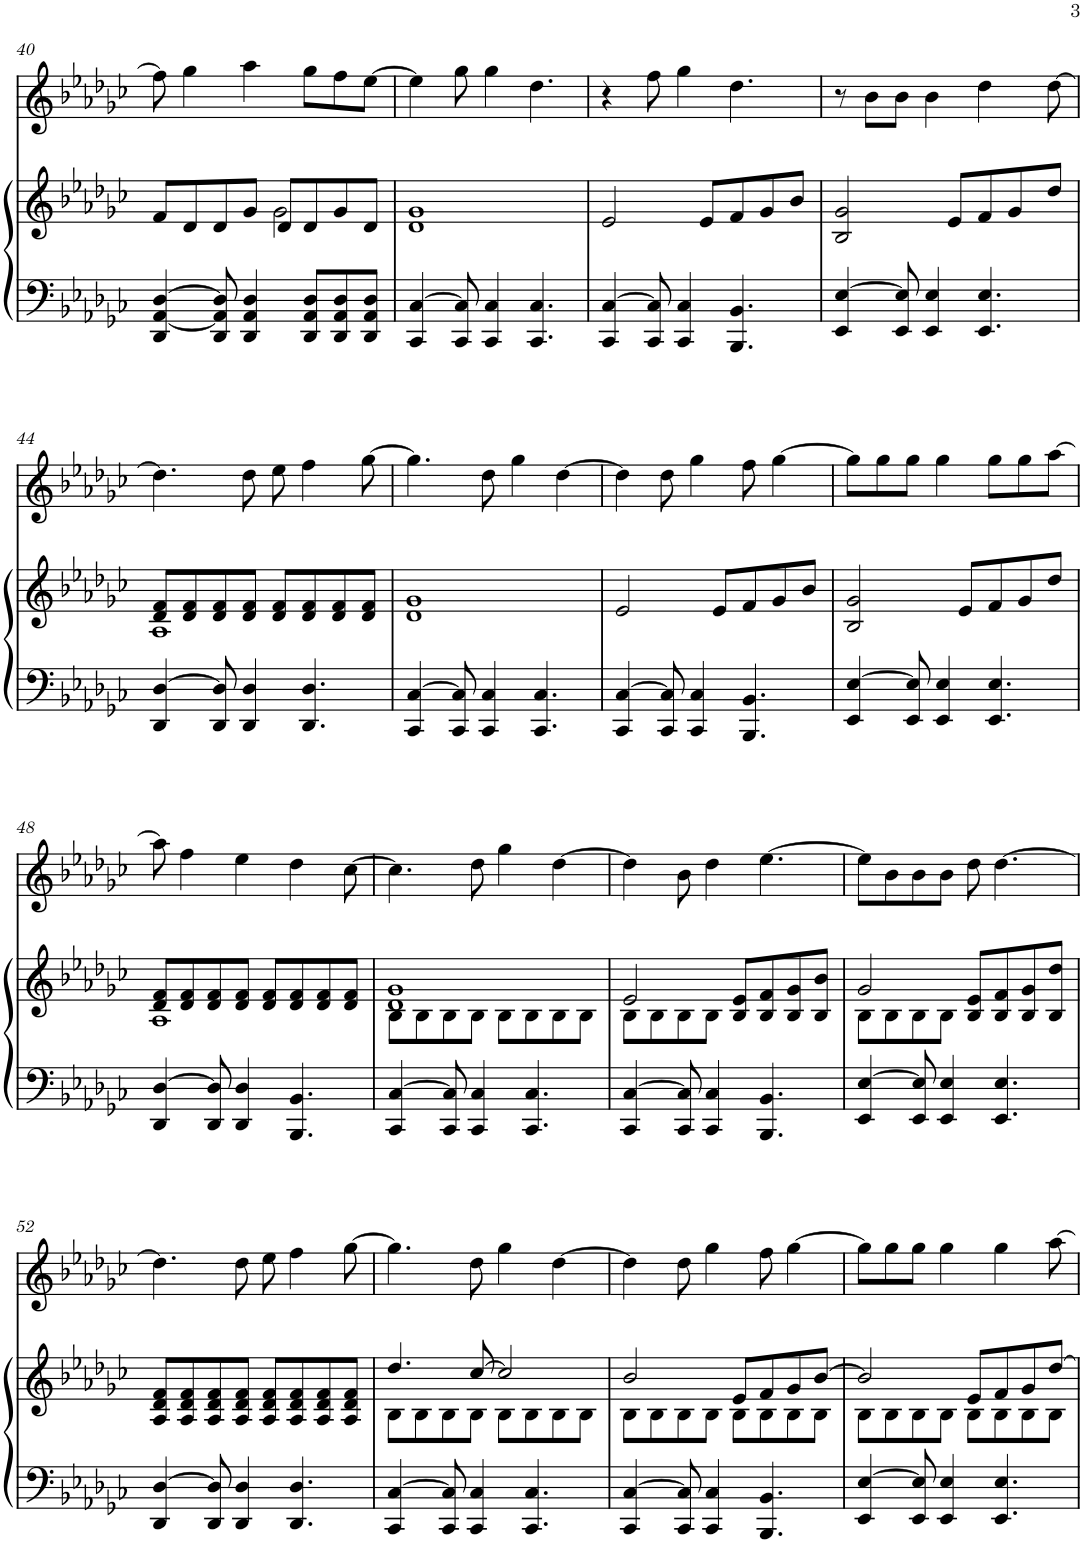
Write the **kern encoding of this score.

**kern	**kern	**kern
*part2	*part2	*part1
*staff3	*staff2	*staff1
*I"Piano	*	*I"Flute
*I'Pno	*	*I'Fl
!!LO:PB:g=z
*clefF4	*clefG2	*clefG2
*k[b-e-a-d-g-c-]	*k[b-e-a-d-g-c-]	*k[b-e-a-d-g-c-]
*M4/4	*M4/4	*M4/4
=40	=40	=40
*	*^	*
4DD-/ [4AA-/ [4D-/	8f/L	2ryy	8ff\]
.	8d-/	.	4gg-\
8DD-/ 8AA-/] 8D-/]	8d-/	.	.
4DD-/ 4AA-/ 4D-/	8g-/J	.	4aa-\
.	8d-/L	2g-\	.
8DD-/ 8AA-/ 8D-/L	8d-/	.	8gg-\L
8DD-/ 8AA-/ 8D-/	8g-/	.	8ff\
8DD-/ 8AA-/ 8D-/J	8d-/J	.	[8ee-\J
*	*v	*v	*
=41	=41	=41
4CC-/ [4C-/	1d- 1g-	4ee-\]
8CC-/ 8C-/]	.	8gg-\
4CC-/ 4C-/	.	4gg-\
4.CC-/ 4.C-/	.	4.dd-\
=42	=42	=42
4CC-/ [4C-/	2e-/	4r
8CC-/ 8C-/]	.	8ff\
4CC-/ 4C-/	.	4gg-\
.	8e-/L	.
4.BBB-/ 4.BB-/	8f/	4.dd-\
.	8g-/	.
.	8b-/J	.
=43	=43	=43
4EE-/ [4E-/	2B-/ 2g-/	8r
.	.	8b-\L
8EE-/ 8E-/]	.	8b-\J
4EE-/ 4E-/	.	4b-\
.	8e-/L	.
4.EE-/ 4.E-/	8f/	4dd-\
.	8g-/	.
.	8dd-/J	[8dd-\
!!LO:LB:g=z
=44	=44	=44
*	*^	*
4DD-/ [4D-/	8d-/ 8f/L	1A-	4.dd-\]
.	8d-/ 8f/	.	.
8DD-/ 8D-/]	8d-/ 8f/	.	.
4DD-/ 4D-/	8d-/ 8f/J	.	8dd-\
.	8d-/ 8f/L	.	8ee-\
4.DD-/ 4.D-/	8d-/ 8f/	.	4ff\
.	8d-/ 8f/	.	.
.	8d-/ 8f/J	.	[8gg-\
*	*v	*v	*
=45	=45	=45
4CC-/ [4C-/	1d- 1g-	4.gg-\]
8CC-/ 8C-/]	.	.
4CC-/ 4C-/	.	8dd-\
.	.	4gg-\
4.CC-/ 4.C-/	.	.
.	.	[4dd-\
=46	=46	=46
4CC-/ [4C-/	2e-/	4dd-\]
8CC-/ 8C-/]	.	8dd-\
4CC-/ 4C-/	.	4gg-\
.	8e-/L	.
4.BBB-/ 4.BB-/	8f/	8ff\
.	8g-/	[4gg-\
.	8b-/J	.
=47	=47	=47
4EE-/ [4E-/	2B-/ 2g-/	8gg-\L]
.	.	8gg-\
8EE-/ 8E-/]	.	8gg-\J
4EE-/ 4E-/	.	4gg-\
.	8e-/L	.
4.EE-/ 4.E-/	8f/	8gg-\L
.	8g-/	8gg-\
.	8dd-/J	[8aa-\J
!!LO:LB:g=z
=48	=48	=48
*	*^	*
4DD-/ [4D-/	8d-/ 8f/L	1A-	8aa-\]
.	8d-/ 8f/	.	4ff\
8DD-/ 8D-/]	8d-/ 8f/	.	.
4DD-/ 4D-/	8d-/ 8f/J	.	4ee-\
.	8d-/ 8f/L	.	.
4.BBB-/ 4.BB-/	8d-/ 8f/	.	4dd-\
.	8d-/ 8f/	.	.
.	8d-/ 8f/J	.	[8cc-\
=49	=49	=49	=49
4CC-/ [4C-/	1d- 1g-	8B-\L	4.cc-\]
.	.	8B-\	.
8CC-/ 8C-/]	.	8B-\	.
4CC-/ 4C-/	.	8B-\J	8dd-\
.	.	8B-\L	4gg-\
4.CC-/ 4.C-/	.	8B-\	.
.	.	8B-\	[4dd-\
.	.	8B-\J	.
=50	=50	=50	=50
4CC-/ [4C-/	2e-/	8B-\L	4dd-\]
.	.	8B-\	.
8CC-/ 8C-/]	.	8B-\	8b-\
4CC-/ 4C-/	.	8B-\J	4dd-\
.	8B-/ 8e-/L	2ryy	.
4.BBB-/ 4.BB-/	8B-/ 8f/	.	[4.ee-\
.	8B-/ 8g-/	.	.
.	8B-/ 8b-/J	.	.
=51	=51	=51	=51
4EE-/ [4E-/	2g-/	8B-\L	8ee-\L]
.	.	8B-\	8b-\
8EE-/ 8E-/]	.	8B-\	8b-\
4EE-/ 4E-/	.	8B-\J	8b-\J
.	8B-/ 8e-/L	2ryy	8dd-\
4.EE-/ 4.E-/	8B-/ 8f/	.	[4.dd-\
.	8B-/ 8g-/	.	.
.	8B-/ 8dd-/J	.	.
*	*v	*v	*
!!LO:LB:g=z
=52	=52	=52
4DD-/ [4D-/	8A-/ 8d-/ 8f/L	4.dd-\]
.	8A-/ 8d-/ 8f/	.
8DD-/ 8D-/]	8A-/ 8d-/ 8f/	.
4DD-/ 4D-/	8A-/ 8d-/ 8f/J	8dd-\
.	8A-/ 8d-/ 8f/L	8ee-\
4.DD-/ 4.D-/	8A-/ 8d-/ 8f/	4ff\
.	8A-/ 8d-/ 8f/	.
.	8A-/ 8d-/ 8f/J	[8gg-\
=53	=53	=53
*	*^	*
4CC-/ [4C-/	4.dd-/	8B-\L	4.gg-\]
.	.	8B-\	.
8CC-/ 8C-/]	.	8B-\	.
4CC-/ 4C-/	[8cc-/	8B-\J	8dd-\
.	2cc-/]	8B-\L	4gg-\
4.CC-/ 4.C-/	.	8B-\	.
.	.	8B-\	[4dd-\
.	.	8B-\J	.
=54	=54	=54	=54
4CC-/ [4C-/	2b-/	8B-\L	4dd-\]
.	.	8B-\	.
8CC-/ 8C-/]	.	8B-\	8dd-\
4CC-/ 4C-/	.	8B-\J	4gg-\
.	8e-/L	8B-\L	.
4.BBB-/ 4.BB-/	8f/	8B-\	8ff\
.	8g-/	8B-\	[4gg-\
.	[8b-/J	8B-\J	.
=55	=55	=55	=55
4EE-/ [4E-/	2b-/]	8B-\L	8gg-\L]
.	.	8B-\	8gg-\
8EE-/ 8E-/]	.	8B-\	8gg-\J
4EE-/ 4E-/	.	8B-\J	4gg-\
.	8e-/L	8B-\L	.
4.EE-/ 4.E-/	8f/	8B-\	4gg-\
.	8g-/	8B-\	.
.	[8dd-/J	8B-\J	[8aa-\
*	*v	*v	*
=	=	=
*-	*-	*-
